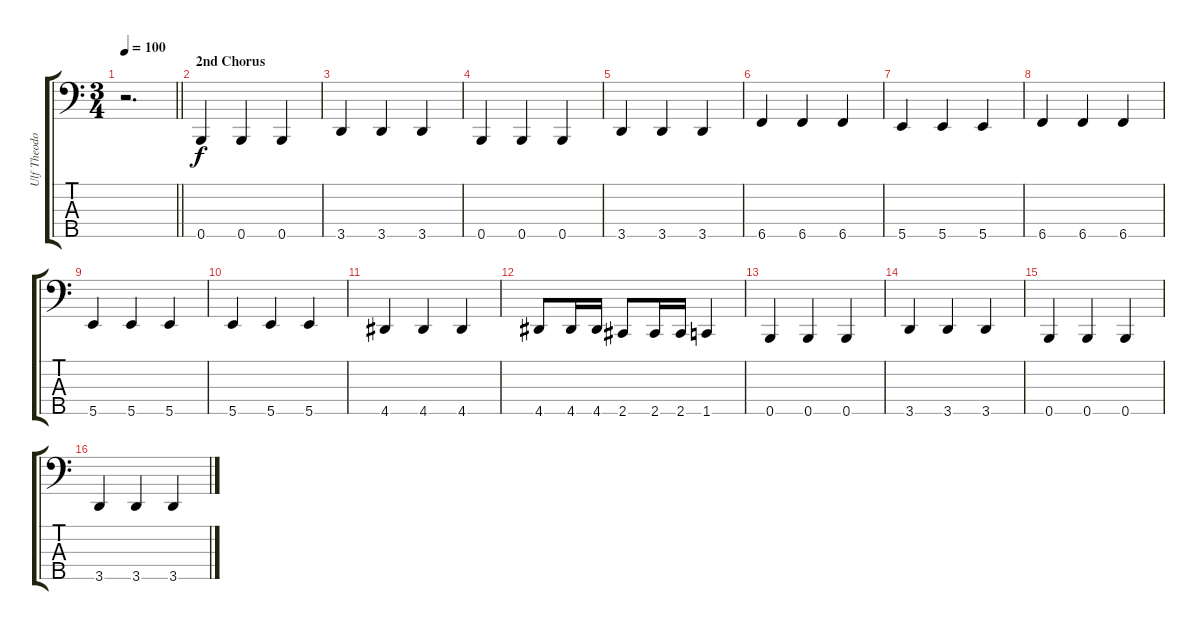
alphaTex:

\track ("Ulf Theodor Schwadorf (Bass)" "Ulf Theodo") {instrument electricbassfinger}
\staff {score tabs}
\tuning (G2 D2 A1 E1 B0) {hide}
\ts (3 4)
\tempo 100
\clef f4
\barLineRight lightlight
\ks c
r.2{d dy f} |
\section ("" "2nd Chorus")
0.5.4 0.5.4 0.5.4 |
3.5.4 3.5.4 3.5.4 |
0.5.4 0.5.4 0.5.4 |
3.5.4 3.5.4 3.5.4 |
6.5.4 6.5.4 6.5.4 |
5.5.4 5.5.4 5.5.4 |
6.5.4 6.5.4 6.5.4 |
5.5.4 5.5.4 5.5.4 |
5.5.4 5.5.4 5.5.4 |
4.5.4 4.5.4 4.5.4 |
4.5.8 4.5.16 4.5.16 2.5.8 2.5.16 2.5.16 1.5.4 |
0.5.4 0.5.4 0.5.4 |
3.5.4 3.5.4 3.5.4 |
0.5.4 0.5.4 0.5.4 |
3.5.4 3.5.4 3.5.4
